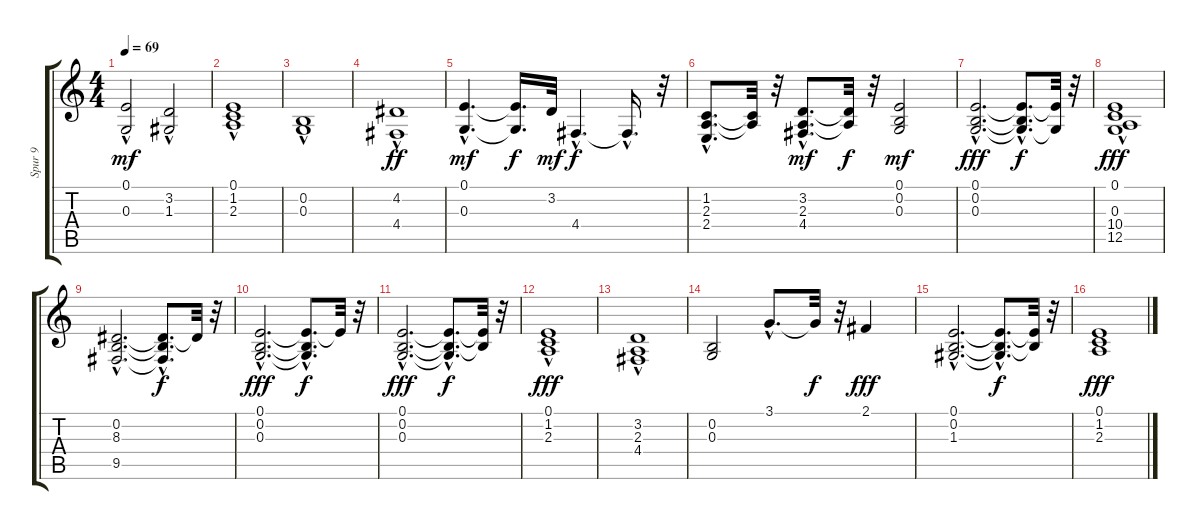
\track ("Spur 9" "Spur 9") {instrument pad4choir}
\staff {score tabs}
\tuning (E4 B3 G3 D3 A2 E2) {hide}
\ts (4 4)
\tempo 69
\clef g2
\ks c
(0.1 0.3{hac}).2{dy mf} (3.2 1.3{hac}).2 |
(0.1 1.2{hac} 2.3{hac}).1 |
(0.2 0.3{hac}).1 |
(4.2 4.4{hac}).1{dy ff} |
(0.1{hac} 0.3{hac}).4{d dy mf} (0.1{t} 0.3{t}).16{d dy f} 3.2.32{dy mf} 4.4{hac}.4{d dy f} 4.4{hac t}.16{d} r.32 |
(1.2{hac} 2.3{hac} 2.4{hac}).8{d} (1.2{t} 2.3{t}).32 r.32 (3.2{hac} 2.3{hac} 4.4{hac}).8{d dy mf} (3.2{t} 2.3{t}).32{dy f} r.32 (0.1 0.2 0.3).2{dy mf} |
(0.1{hac} 0.2{hac} 0.3{hac}).2{d dy fff} (0.1{hac t} 0.2{hac t} 0.3{hac t}).8{d dy f} (0.1{t} 0.3{t}).32 r.32 |
(0.1 0.3{hac} 10.4{hac} 12.5{hac}).1{dy fff} |
(0.2{hac} 8.3{hac} 9.5{hac}).2{d} (0.2{hac t} 8.3{hac t} 9.5{hac t}).8{d dy f} 8.3{t}.32 r.32 |
(0.1{hac} 0.2{hac} 0.3{hac}).2{d dy fff} (0.1{hac t} 0.2{hac t} 0.3{hac t}).8{d dy f} 0.1{t}.32 r.32 |
(0.1{hac} 0.2{hac} 0.3{hac}).2{d dy fff} (0.1{hac t} 0.2{hac t} 0.3{hac t}).8{d dy f} (0.1{t} 0.2{t}).32 r.32 |
(0.1{hac} 1.2 2.3).1{dy fff} |
(3.2 2.3{hac} 4.4{hac}).1 |
(0.2 0.3).2 3.1{hac}.8{d} 3.1{t}.32{dy f} r.32 2.1.4{dy fff} |
(0.1{hac} 0.2{hac} 1.3{hac}).2{d} (0.1{hac t} 0.2{hac t} 1.3{t}).8{d dy f} (0.1{t} 0.2{t}).32 r.32 |
(0.1 1.2 2.3).1{dy fff}
